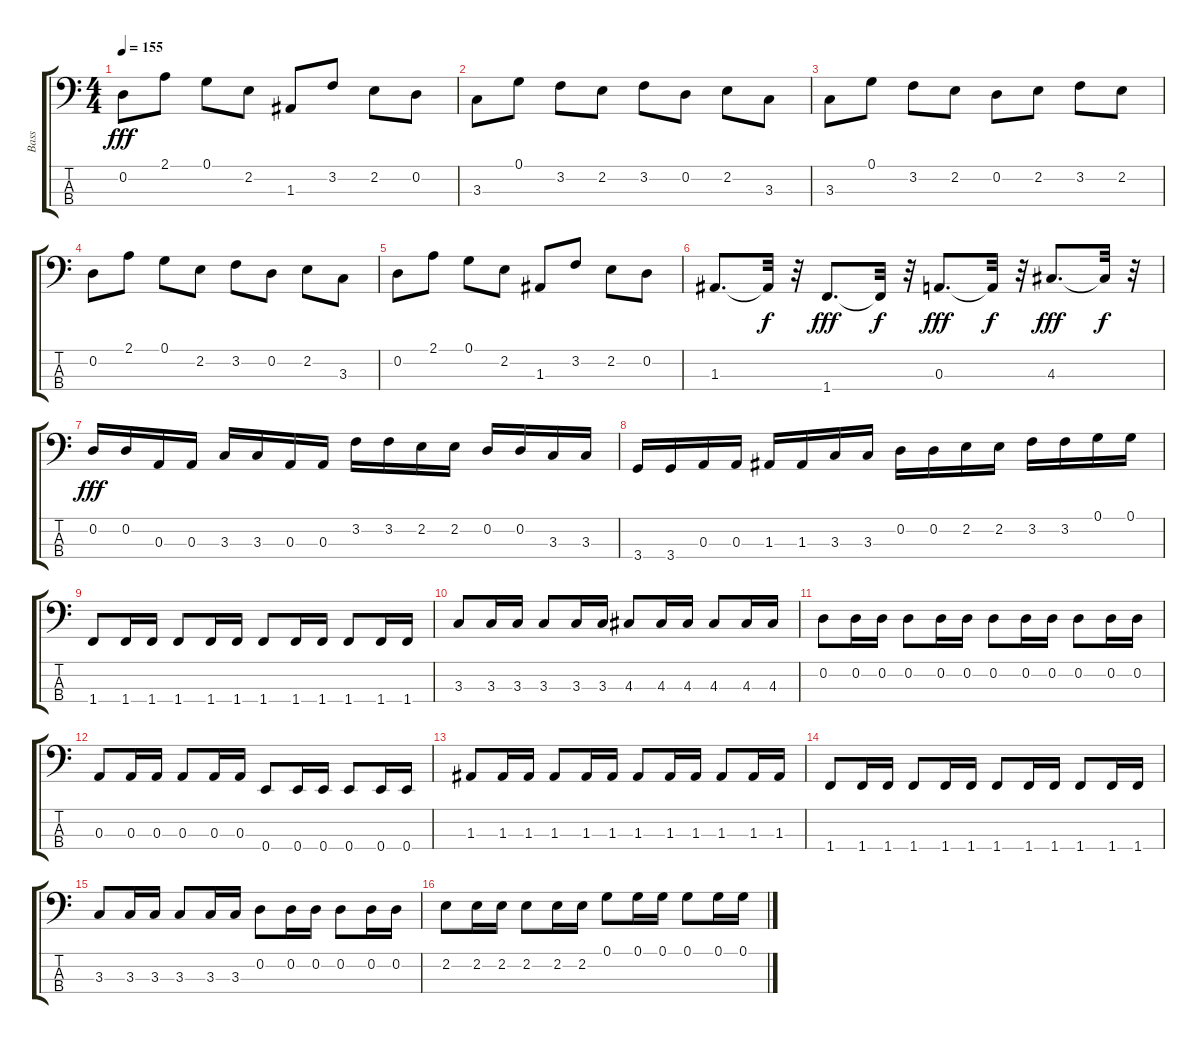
\track ("Bass" "Bass") {instrument electricbassfinger}
\staff {score tabs}
\tuning (G2 D2 A1 E1) {hide}
\ts (4 4)
\tempo 155
\clef f4
\ks c
0.2.8{dy fff} 2.1.8 0.1.8 2.2.8 1.3.8 3.2.8 2.2.8 0.2.8 |
3.3.8 0.1.8 3.2.8 2.2.8 3.2.8 0.2.8 2.2.8 3.3.8 |
3.3.8 0.1.8 3.2.8 2.2.8 0.2.8 2.2.8 3.2.8 2.2.8 |
0.2.8 2.1.8 0.1.8 2.2.8 3.2.8 0.2.8 2.2.8 3.3.8 |
0.2.8 2.1.8 0.1.8 2.2.8 1.3.8 3.2.8 2.2.8 0.2.8 |
1.3.8{d} 1.3{t}.32{dy f} r.32 1.4.8{d dy fff} 1.4{t}.32{dy f} r.32 0.3.8{d dy fff} 0.3{t}.32{dy f} r.32 4.3.8{d dy fff} 4.3{t}.32{dy f} r.32 |
0.2.16{dy fff} 0.2.16 0.3.16 0.3.16 3.3.16 3.3.16 0.3.16 0.3.16 3.2.16 3.2.16 2.2.16 2.2.16 0.2.16 0.2.16 3.3.16 3.3.16 |
3.4.16 3.4.16 0.3.16 0.3.16 1.3.16 1.3.16 3.3.16 3.3.16 0.2.16 0.2.16 2.2.16 2.2.16 3.2.16 3.2.16 0.1.16 0.1.16 |
1.4.8 1.4.16 1.4.16 1.4.8 1.4.16 1.4.16 1.4.8 1.4.16 1.4.16 1.4.8 1.4.16 1.4.16 |
3.3.8 3.3.16 3.3.16 3.3.8 3.3.16 3.3.16 4.3.8 4.3.16 4.3.16 4.3.8 4.3.16 4.3.16 |
0.2.8 0.2.16 0.2.16 0.2.8 0.2.16 0.2.16 0.2.8 0.2.16 0.2.16 0.2.8 0.2.16 0.2.16 |
0.3.8 0.3.16 0.3.16 0.3.8 0.3.16 0.3.16 0.4.8 0.4.16 0.4.16 0.4.8 0.4.16 0.4.16 |
1.3.8 1.3.16 1.3.16 1.3.8 1.3.16 1.3.16 1.3.8 1.3.16 1.3.16 1.3.8 1.3.16 1.3.16 |
1.4.8 1.4.16 1.4.16 1.4.8 1.4.16 1.4.16 1.4.8 1.4.16 1.4.16 1.4.8 1.4.16 1.4.16 |
3.3.8 3.3.16 3.3.16 3.3.8 3.3.16 3.3.16 0.2.8 0.2.16 0.2.16 0.2.8 0.2.16 0.2.16 |
2.2.8 2.2.16 2.2.16 2.2.8 2.2.16 2.2.16 0.1.8 0.1.16 0.1.16 0.1.8 0.1.16 0.1.16
